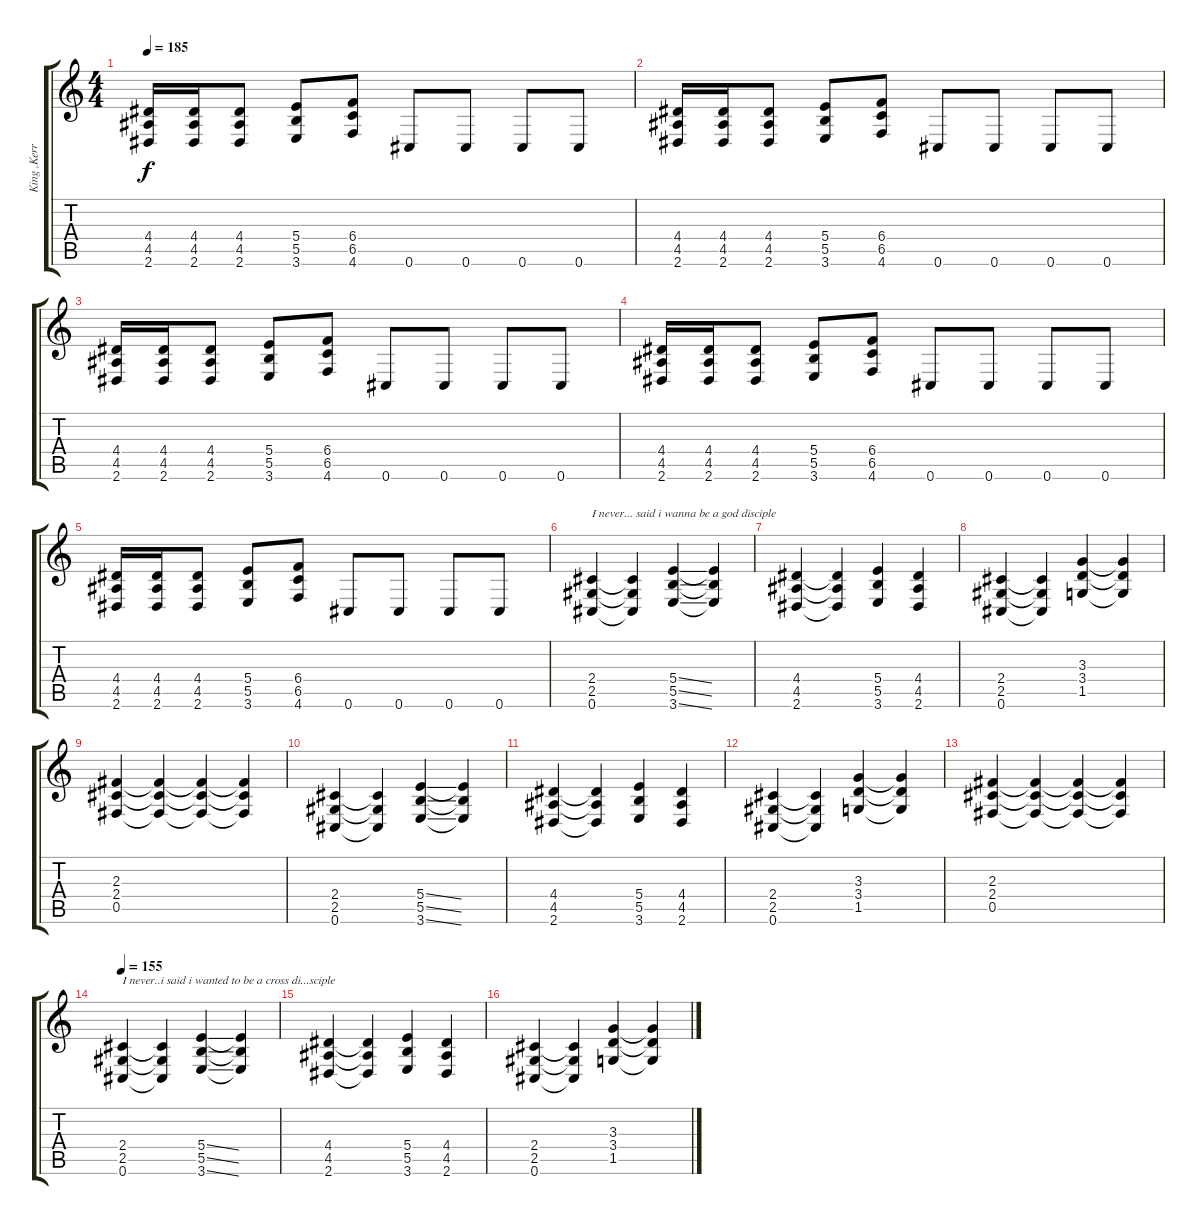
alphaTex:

\track ("King ,Kerry" "King ,Kerr") {instrument distortionguitar}
\staff {score tabs}
\tuning (Db4 Ab3 E3 B2 Gb2 Db2) {hide}
\ts (4 4)
\tempo 185
\clef g2
\ks c
(4.4 4.5 2.6).16{dy f} (4.4 4.5 2.6).16 (4.4 4.5 2.6).8 (5.4 5.5 3.6).8 (6.4 6.5 4.6).8 0.6.8 0.6.8 0.6.8 0.6.8 |
(4.4 4.5 2.6).16 (4.4 4.5 2.6).16 (4.4 4.5 2.6).8 (5.4 5.5 3.6).8 (6.4 6.5 4.6).8 0.6.8 0.6.8 0.6.8 0.6.8 |
(4.4 4.5 2.6).16 (4.4 4.5 2.6).16 (4.4 4.5 2.6).8 (5.4 5.5 3.6).8 (6.4 6.5 4.6).8 0.6.8 0.6.8 0.6.8 0.6.8 |
(4.4 4.5 2.6).16 (4.4 4.5 2.6).16 (4.4 4.5 2.6).8 (5.4 5.5 3.6).8 (6.4 6.5 4.6).8 0.6.8 0.6.8 0.6.8 0.6.8 |
(4.4 4.5 2.6).16 (4.4 4.5 2.6).16 (4.4 4.5 2.6).8 (5.4 5.5 3.6).8 (6.4 6.5 4.6).8 0.6.8 0.6.8 0.6.8 0.6.8 |
(2.4 2.5 0.6).4{txt "I never... said i wanna be a god disciple"} (2.4{t} 2.5{t} 0.6{t}).4 (5.4{ss} 5.5{ss} 3.6{ss}).4 (5.4{t} 5.5{t} 3.6{t}).4 |
(4.4 4.5 2.6).4 (4.4{t} 4.5{t} 2.6{t}).4 (5.4 5.5 3.6).4 (4.4 4.5 2.6).4 |
(2.4 2.5 0.6).4 (2.4{t} 2.5{t} 0.6{t}).4 (3.3 3.4 1.5).4 (3.3{t} 3.4{t} 1.5{t}).4 |
(2.3 2.4 0.5).4 (2.3{t} 2.4{t} 0.5{t}).4 (2.3{t} 2.4{t} 0.5{t}).4 (2.3{t} 2.4{t} 0.5{t}).4 |
(2.4 2.5 0.6).4 (2.4{t} 2.5{t} 0.6{t}).4 (5.4{ss} 5.5{ss} 3.6{ss}).4 (5.4{t} 5.5{t} 3.6{t}).4 |
(4.4 4.5 2.6).4 (4.4{t} 4.5{t} 2.6{t}).4 (5.4 5.5 3.6).4 (4.4 4.5 2.6).4 |
(2.4 2.5 0.6).4 (2.4{t} 2.5{t} 0.6{t}).4 (3.3 3.4 1.5).4 (3.3{t} 3.4{t} 1.5{t}).4 |
(2.3 2.4 0.5).4 (2.3{t} 2.4{t} 0.5{t}).4 (2.3{t} 2.4{t} 0.5{t}).4 (2.3{t} 2.4{t} 0.5{t}).4 |
\tempo 155
(2.4 2.5 0.6).4{txt "I never..i said i wanted to be a cross di...sciple"} (2.4{t} 2.5{t} 0.6{t}).4 (5.4{ss} 5.5{ss} 3.6{ss}).4 (5.4{t} 5.5{t} 3.6{t}).4 |
(4.4 4.5 2.6).4 (4.4{t} 4.5{t} 2.6{t}).4 (5.4 5.5 3.6).4 (4.4 4.5 2.6).4 |
(2.4 2.5 0.6).4 (2.4{t} 2.5{t} 0.6{t}).4 (3.3 3.4 1.5).4 (3.3{t} 3.4{t} 1.5{t}).4
